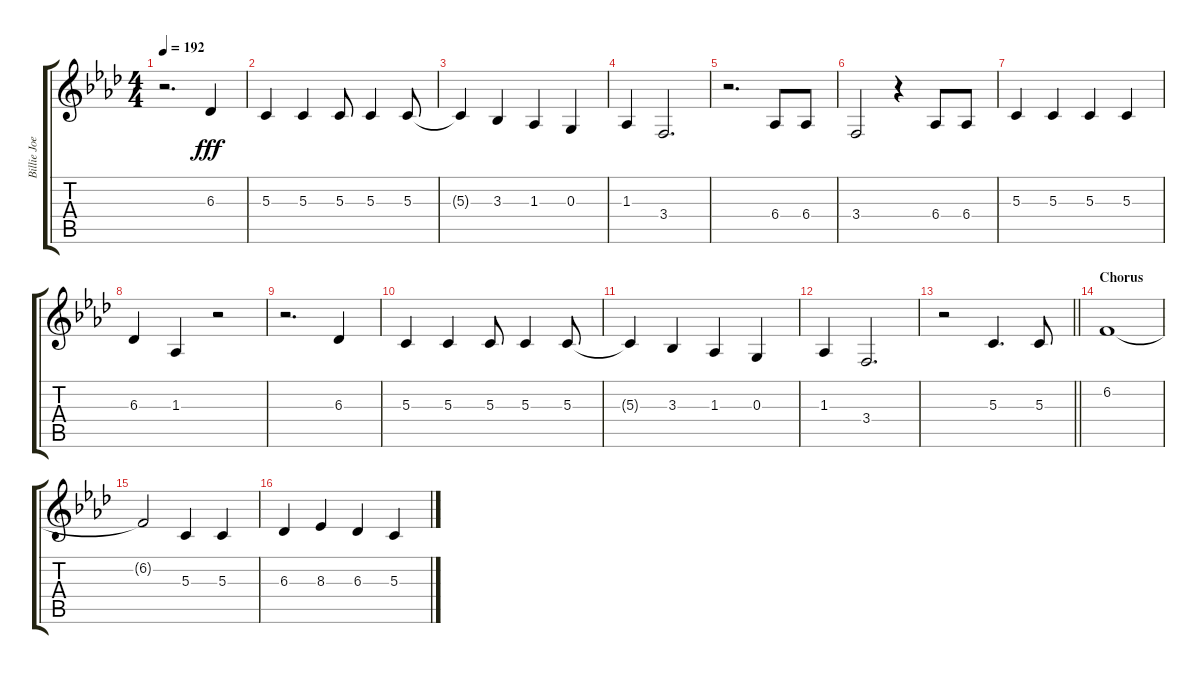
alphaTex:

\track ("Billie Joe (Vocals)" "Billie Joe") {instrument lead2sawtooth}
\staff {score tabs}
\tuning (E4 B3 G3 D3 A2 E2) {hide}
\ts (4 4)
\tempo 192
\clef g2
\ks ab
r.2{d dy fff} 6.3.4 |
5.3.4 5.3.4 5.3.8 5.3.4 5.3.8 |
5.3{t}.4 3.3.4 1.3.4 0.3.4 |
1.3.4 3.4.2{d} |
r.2{d} 6.4.8 6.4.8 |
3.4.2 r.4 6.4.8 6.4.8 |
5.3.4 5.3.4 5.3.4 5.3.4 |
6.3.4 1.3.4 r.2 |
r.2{d} 6.3.4 |
5.3.4 5.3.4 5.3.8 5.3.4 5.3.8 |
5.3{t}.4 3.3.4 1.3.4 0.3.4 |
1.3.4 3.4.2{d} |
\barLineRight lightlight
r.2 5.3.4{d} 5.3.8 |
\section ("" "Chorus")
6.2.1 |
6.2{t}.2 5.3.4 5.3.4 |
6.3.4 8.3.4 6.3.4 5.3.4
